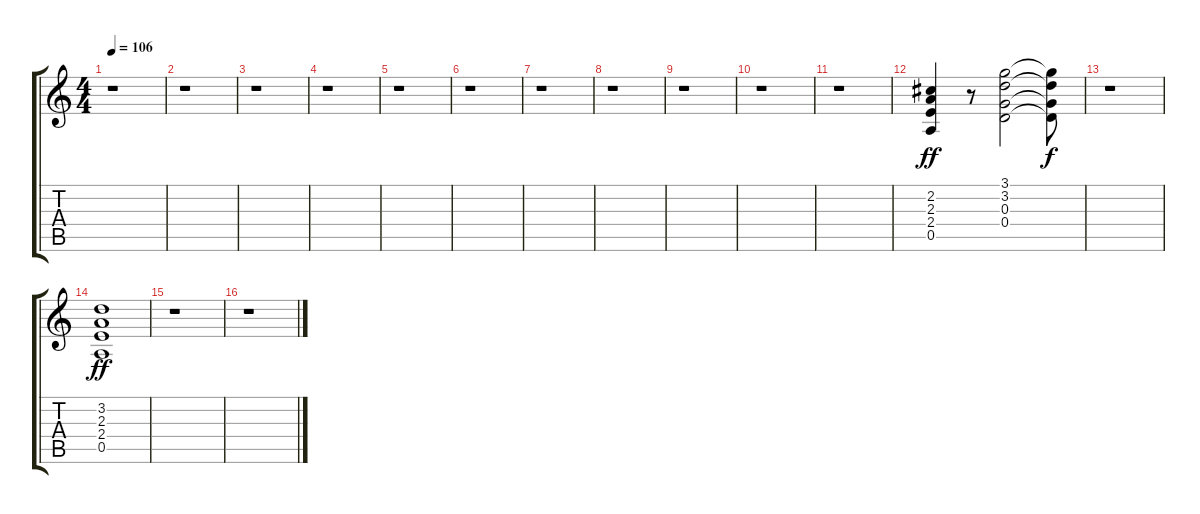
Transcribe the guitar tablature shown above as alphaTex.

\track "" {instrument distortionguitar}
\staff {score tabs}
\tuning (E4 B3 G3 D3 A2 E2) {hide}
\ts (4 4)
\tempo 106
\clef g2
\ks c
r.1{dy ff} |
r.1 |
r.1 |
r.1 |
r.1 |
r.1 |
r.1 |
r.1 |
r.1 |
r.1 |
r.1 |
(2.2 2.3 2.4 0.5).4 r.8 (3.1 3.2 0.3 0.4).2 (3.1{t} 3.2{t} 0.3{t} 0.4{t}).8{dy f} |
r.1 |
(3.2 2.3 2.4 0.5).1{dy ff} |
r.1 |
r.1
